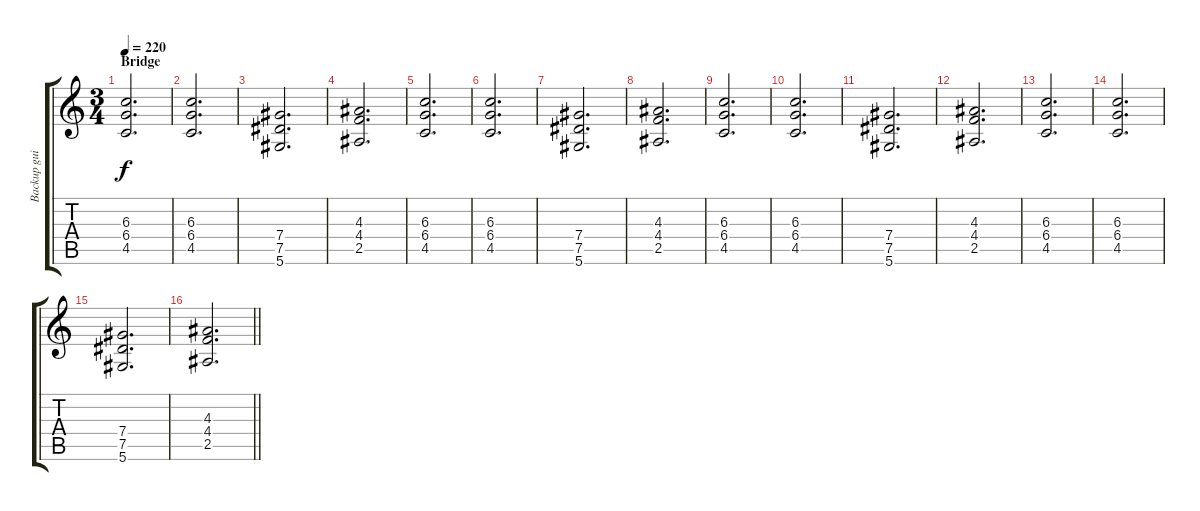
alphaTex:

\track ("Backup guitar" "Backup gui") {instrument distortionguitar}
\staff {score tabs}
\tuning (Eb4 Bb3 Gb3 Db3 Ab2 Eb2) {hide}
\ts (3 4)
\section ("" "Bridge")
\tempo 220
\clef g2
\ks c
(6.3 6.4 4.5).2{d dy f} |
(6.3 6.4 4.5).2{d} |
(7.4 7.5 5.6).2{d} |
(4.3 4.4 2.5).2{d} |
(6.3 6.4 4.5).2{d} |
(6.3 6.4 4.5).2{d} |
(7.4 7.5 5.6).2{d} |
(4.3 4.4 2.5).2{d} |
(6.3 6.4 4.5).2{d} |
(6.3 6.4 4.5).2{d} |
(7.4 7.5 5.6).2{d} |
(4.3 4.4 2.5).2{d} |
(6.3 6.4 4.5).2{d} |
(6.3 6.4 4.5).2{d} |
(7.4 7.5 5.6).2{d} |
\barLineRight lightlight
(4.3 4.4 2.5).2{d}
